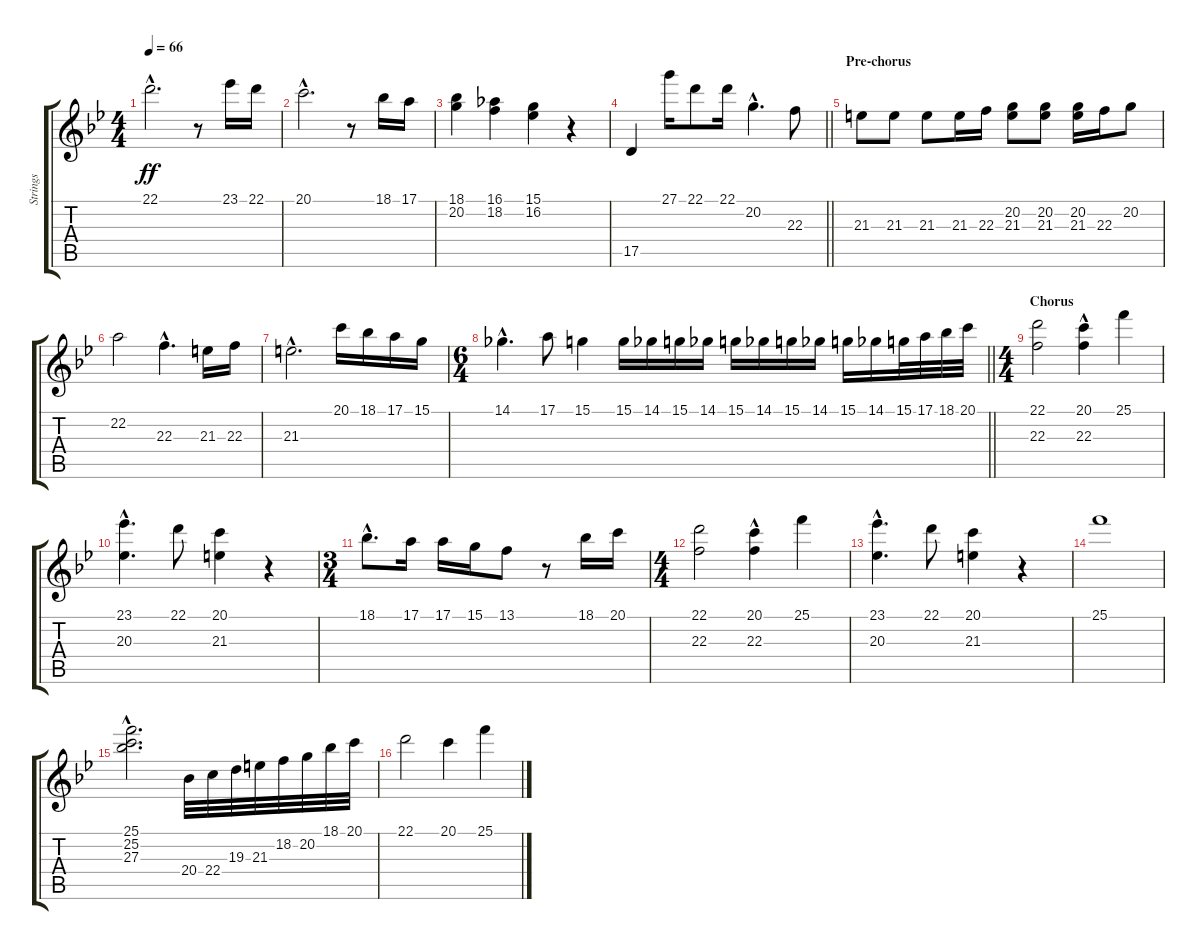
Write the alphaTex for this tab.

\track ("Strings" "Strings") {instrument stringensemble1}
\staff {score tabs}
\tuning (E4 B3 G3 D3 A2 E2) {hide}
\ts (4 4)
\tempo 66
\clef g2
\ks bb
22.1{hac}.2{d dy ff} r.8 23.1.16 22.1.16 |
20.1{hac}.2{d} r.8 18.1.16 17.1.16 |
(18.1 20.2).4 (16.1 18.2).4 (15.1 16.2).4 r.4 |
\barLineRight lightlight
17.5.4 27.1.16 22.1.8 22.1.16 20.2{hac}.4{d} 22.3.8 |
\section ("" "Pre-chorus")
21.3.8 21.3.8 21.3.8 21.3.16 22.3.16 (20.2 21.3).8 (20.2 21.3).8 (20.2 21.3).16 22.3.16 20.2.8 |
22.2.2 22.3{hac}.4{d} 21.3.16 22.3.16 |
21.3{hac}.2{d} 20.1.16 18.1.16 17.1.16 15.1.16 |
\ts (6 4)
\barLineRight lightlight
14.1{hac}.4{d} 17.1.8 15.1.4 15.1.16 14.1.16 15.1.16 14.1.16 15.1.16 14.1.16 15.1.16 14.1.16 15.1.16 14.1.16 15.1.32 17.1.32 18.1.32 20.1.32 |
\ts (4 4)
\section ("" "Chorus")
(22.1 22.3).2 (20.1{hac} 22.3{hac}).4 25.1.4 |
(23.1 20.3{hac}).4{d} 22.1.8 (20.1 21.3).4 r.4 |
\ts (3 4)
18.1{hac}.8{d} 17.1.16 17.1.16 15.1.16 13.1.8 r.8 18.1.16 20.1.16 |
\ts (4 4)
(22.1 22.3).2 (20.1{hac} 22.3{hac}).4 25.1.4 |
(23.1 20.3{hac}).4{d} 22.1.8 (20.1 21.3).4 r.4 |
25.1.1 |
(25.1{hac} 25.2{hac} 27.3{hac}).2{d} 20.4.32 22.4.32 19.3.32 21.3.32 18.2.32 20.2.32 18.1.32 20.1.32 |
22.1.2 20.1.4 25.1.4
